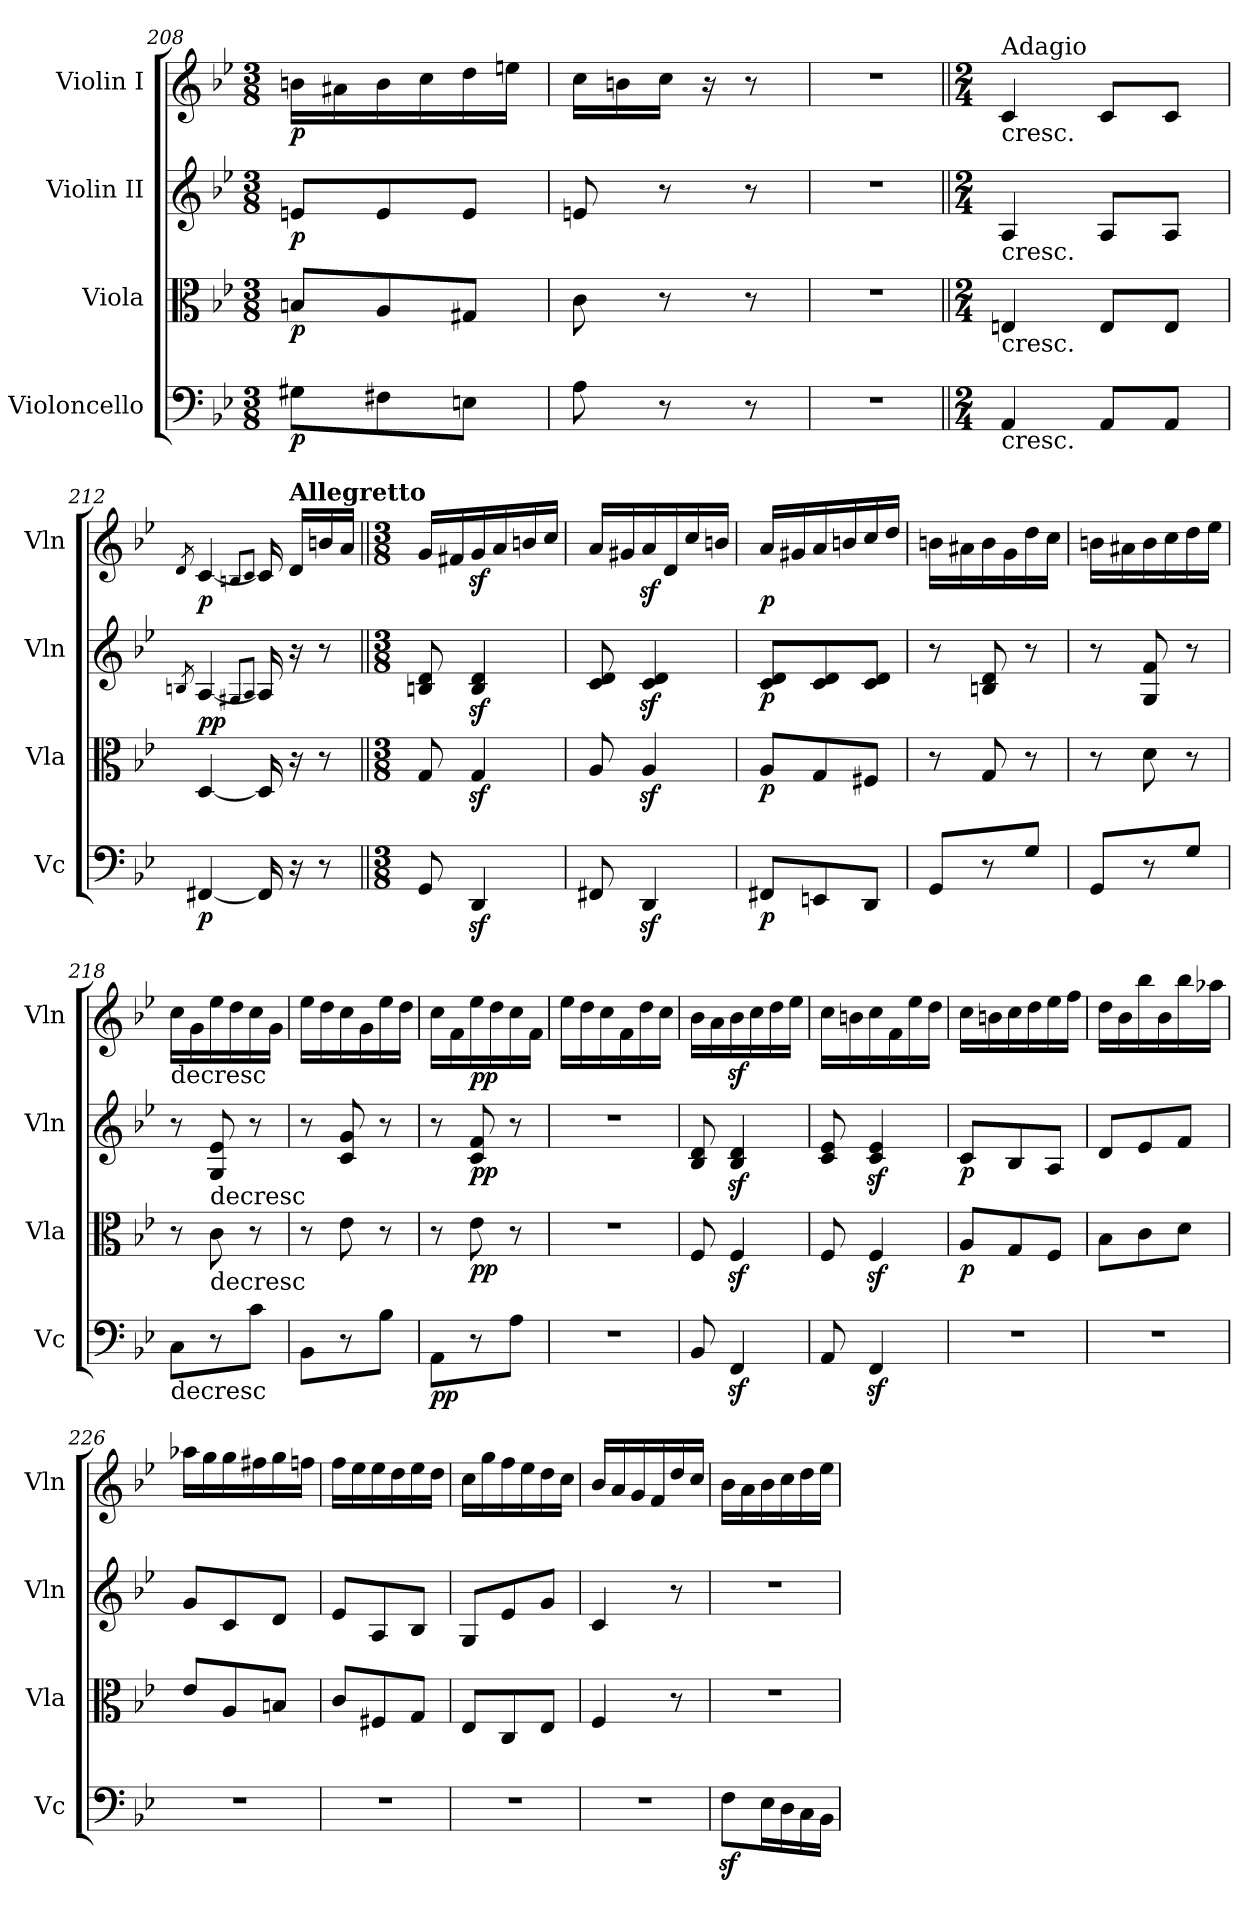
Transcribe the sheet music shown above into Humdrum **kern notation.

**kern	**dynam	**kern	**dynam	**kern	**dynam	**kern	**dynam
*part4	*part4	*part3	*part3	*part2	*part2	*part1	*part1
*staff4	*staff4	*staff3	*staff3	*staff2	*staff2	*staff1	*staff1
*I"Violoncello	*	*I"Viola	*	*I"Violin II	*	*I"Violin I	*
*I'Vc	*	*I'Vla	*	*I'Vln	*	*I'Vln	*
*clefF4	*	*clefC3	*	*clefG2	*	*clefG2	*
*k[b-e-]	*	*k[b-e-]	*	*k[b-e-]	*	*k[b-e-]	*
*M3/8	*	*M3/8	*	*M3/8	*	*M3/8	*
=208	=208	=208	=208	=208	=208	=208	=208
!	!LO:DY:b	!	!LO:DY:b	!	!LO:DY:b	!	!LO:DY:b
8G#X\L	p	8Bn/L	p	8en/L	p	16bn\LL	p
.	.	.	.	.	.	16a#X\	.
8F#X\	.	8A/	.	8e/	.	16b\	.
.	.	.	.	.	.	16cc\	.
8En\J	.	8G#X/J	.	8e/J	.	16dd\	.
.	.	.	.	.	.	16een\JJ	.
!!LO:PB:g=z
=209	=209	=209	=209	=209	=209	=209	=209
8A\	.	8c\	.	8en/	.	16cc\LL	.
.	.	.	.	.	.	16bn\	.
8r	.	8r	.	8r	.	16cc\JJ	.
.	.	.	.	.	.	16r	.
8r	.	8r	.	8r	.	8r	.
=210	=210	=210	=210	=210	=210	=210	=210
4.r	.	4.r	.	4.r	.	4.r	.
=211||	=211||	=211||	=211||	=211||	=211||	=211||	=211||
*M2/4	*	*M2/4	*	*M2/4	*	*M2/4	*
*	*	*	*	*	*	*MM30	*
!	!	!	!	!	!	!LO:TX:a:t=Adagio	!
!	!	!	!	!	!	!LO:TX:b:t=cresc.	!
!	!	!	!	!LO:TX:b:t=cresc.	!	!	!
!	!	!LO:TX:b:t=cresc.	!	!	!	!	!
!LO:TX:b:t=cresc.	!	!	!	!	!	!	!
4AA/	.	4En/	.	4A/	.	4c/	.
8AA/L	.	8E/L	.	8A/L	.	8c/L	.
8AA/J	.	8E/J	.	8A/J	.	8c/J	.
=212	=212	=212	=212	=212	=212	=212	=212
.	.	.	.	8qBn/	.	8qd/	.
!	!LO:DY:b	!	!LO:DY:b	!	!	!	!
!	!	!	!LO:DY:n=1:a	!	!	!	!LO:DY:b
[4FF#X/	p	[4D/	p p	[4A/	.	[4c/	p
.	.	.	.	8qG#X/L	.	8qBn/L	.
.	.	.	.	8qA/J	.	8qc/J	.
16FF#/]	.	16D/]	.	16A/]	.	16c/]	.
!	!	!	!	!	!	!LO:TX:a:B:t=Allegretto	!
16r	.	16r	.	16r	.	16d/LL	.
8r	.	8r	.	8r	.	16bn/	.
.	.	.	.	.	.	16a/JJ	.
=213||	=213||	=213||	=213||	=213||	=213||	=213||	=213||
*M3/8	*	*M3/8	*	*M3/8	*	*M3/8	*
8GG/	.	8G/	.	8Bn/ 8d/	.	16g/LL	.
.	.	.	.	.	.	16f#X/	.
4DDz</	.	4Gz</	.	4B/z< 4d/z<	.	16gz</	.
.	.	.	.	.	.	16a/	.
.	.	.	.	.	.	16bn/	.
.	.	.	.	.	.	16cc/JJ	.
!!LO:LB:g=z
=214	=214	=214	=214	=214	=214	=214	=214
8FF#X/	.	8A/	.	8c/ 8d/	.	16a/LL	.
.	.	.	.	.	.	16g#X/	.
4DDz</	.	4Az</	.	4c/z< 4d/z<	.	16az</	.
.	.	.	.	.	.	16d/	.
.	.	.	.	.	.	16cc/	.
.	.	.	.	.	.	16bn/JJ	.
=215	=215	=215	=215	=215	=215	=215	=215
!	!LO:DY:b	!	!LO:DY:b	!	!LO:DY:b	!	!LO:DY:b
8FF#X/L	p	8A/L	p	8c/ 8d/L	p	16a/LL	p
.	.	.	.	.	.	16g#X/	.
8EEn/	.	8G/	.	8c/ 8d/	.	16a/	.
.	.	.	.	.	.	16bn/	.
8DD/J	.	8F#X/J	.	8c/ 8d/J	.	16cc/	.
.	.	.	.	.	.	16dd/JJ	.
=216	=216	=216	=216	=216	=216	=216	=216
8GG/L	.	8r	.	8r	.	16bn\LL	.
.	.	.	.	.	.	16a#X\	.
8r	.	8G/	.	8Bn/ 8d/	.	16b\	.
.	.	.	.	.	.	16g\	.
8G/J	.	8r	.	8r	.	16dd\	.
.	.	.	.	.	.	16cc\JJ	.
=217	=217	=217	=217	=217	=217	=217	=217
8GG/L	.	8r	.	8r	.	16bn\LL	.
.	.	.	.	.	.	16a#X\	.
8r	.	8d\	.	8G/ 8f/	.	16b\	.
.	.	.	.	.	.	16cc\	.
8G/J	.	8r	.	8r	.	16dd\	.
.	.	.	.	.	.	16ee-\JJ	.
=218	=218	=218	=218	=218	=218	=218	=218
!	!	!	!	!	!	!LO:TX:b:t=decresc	!
!LO:TX:b:t=decresc	!	!	!	!	!	!	!
8C\L	.	8r	.	8r	.	16cc\LL	.
.	.	.	.	.	.	16g\	.
!	!	!LO:TX:a:t=decresc	!	!	!	!	!
!	!	!LO:TX:b:t=decresc	!	!	!	!	!
8r	.	8c\	.	8G/ 8e-/	.	16ee-\	.
.	.	.	.	.	.	16dd\	.
8c\J	.	8r	.	8r	.	16cc\	.
.	.	.	.	.	.	16g\JJ	.
!!LO:PB:g=z
=219	=219	=219	=219	=219	=219	=219	=219
8BB-\L	.	8r	.	8r	.	16ee-\LL	.
.	.	.	.	.	.	16dd\	.
8r	.	8e-\	.	8c/ 8g/	.	16cc\	.
.	.	.	.	.	.	16g\	.
8B-\J	.	8r	.	8r	.	16ee-\	.
.	.	.	.	.	.	16dd\JJ	.
=220	=220	=220	=220	=220	=220	=220	=220
!	!LO:DY:b	!	!	!	!	!	!
8AA\L	pp	8r	.	8r	.	16cc\LL	.
.	.	.	.	.	.	16f\	.
!	!	!	!LO:DY:b	!	!LO:DY:b	!	!LO:DY:b
8r	.	8e-\	pp	8c/ 8f/	pp	16ee-\	pp
.	.	.	.	.	.	16dd\	.
8A\J	.	8r	.	8r	.	16cc\	.
.	.	.	.	.	.	16f\JJ	.
=221	=221	=221	=221	=221	=221	=221	=221
4.r	.	4.r	.	4.r	.	16ee-\LL	.
.	.	.	.	.	.	16dd\	.
.	.	.	.	.	.	16cc\	.
.	.	.	.	.	.	16f\	.
.	.	.	.	.	.	16dd\	.
.	.	.	.	.	.	16cc\JJ	.
=222	=222	=222	=222	=222	=222	=222	=222
8BB-/	.	8F/	.	8B-/ 8d/	.	16b-\LL	.
.	.	.	.	.	.	16a\	.
4FFz</	.	4Fz</	.	4B-/z< 4d/z<	.	16b-z<\	.
.	.	.	.	.	.	16cc\	.
.	.	.	.	.	.	16dd\	.
.	.	.	.	.	.	16ee-\JJ	.
=223	=223	=223	=223	=223	=223	=223	=223
8AA/	.	8F/	.	8c/ 8e-/	.	16cc\LL	.
.	.	.	.	.	.	16bn\	.
4FFz</	.	4Fz</	.	4c/z> 4e-/z>	.	16cc\	.
.	.	.	.	.	.	16f\	.
.	.	.	.	.	.	16ee-\	.
.	.	.	.	.	.	16dd\JJ	.
=224	=224	=224	=224	=224	=224	=224	=224
!	!	!	!LO:DY:b	!	!LO:DY:b	!	!
4.r	.	8A/L	p	8c/L	p	16cc\LL	.
.	.	.	.	.	.	16bn\	.
.	.	8G/	.	8B-/	.	16cc\	.
.	.	.	.	.	.	16dd\	.
.	.	8F/J	.	8A/J	.	16ee-\	.
.	.	.	.	.	.	16ff\JJ	.
!!LO:PB:g=z
=225	=225	=225	=225	=225	=225	=225	=225
4.r	.	8B-\L	.	8d/L	.	16dd\LL	.
.	.	.	.	.	.	16b-\	.
.	.	8c\	.	8e-/	.	16bb-\	.
.	.	.	.	.	.	16b-\	.
.	.	8d\J	.	8f/J	.	16bb-\	.
.	.	.	.	.	.	16aa-X\JJ	.
=226	=226	=226	=226	=226	=226	=226	=226
4.r	.	8e-/L	.	8g/L	.	16aa-X\LL	.
.	.	.	.	.	.	16gg\	.
.	.	8A/	.	8c/	.	16gg\	.
.	.	.	.	.	.	16ff#X\	.
.	.	8Bn/J	.	8d/J	.	16gg\	.
.	.	.	.	.	.	16ffn\JJ	.
=227	=227	=227	=227	=227	=227	=227	=227
4.r	.	8c/L	.	8e-/L	.	16ff\LL	.
.	.	.	.	.	.	16ee-\	.
.	.	8F#X/	.	8A/	.	16ee-\	.
.	.	.	.	.	.	16dd\	.
.	.	8G/J	.	8B-/J	.	16ee-\	.
.	.	.	.	.	.	16dd\JJ	.
=228	=228	=228	=228	=228	=228	=228	=228
4.r	.	8E-/L	.	8G/L	.	16cc\LL	.
.	.	.	.	.	.	16gg\	.
.	.	8C/	.	8e-/	.	16ff\	.
.	.	.	.	.	.	16ee-\	.
.	.	8E-/J	.	8g/J	.	16dd\	.
.	.	.	.	.	.	16cc\JJ	.
=229	=229	=229	=229	=229	=229	=229	=229
4.r	.	4F/	.	4c/	.	16b-/LL	.
.	.	.	.	.	.	16a/	.
.	.	.	.	.	.	16g/	.
.	.	.	.	.	.	16f/	.
.	.	8r	.	8r	.	16dd/	.
.	.	.	.	.	.	16cc/JJ	.
=230	=230	=230	=230	=230	=230	=230	=230
8Fz<\L	.	4.r	.	4.r	.	16b-\LL	.
.	.	.	.	.	.	16a\	.
16E-\L	.	.	.	.	.	16b-\	.
16D\	.	.	.	.	.	16cc\	.
16C\	.	.	.	.	.	16dd\	.
16BB-\JJ	.	.	.	.	.	16ee-\JJ	.
=	=	=	=	=	=	=	=
*-	*-	*-	*-	*-	*-	*-	*-
